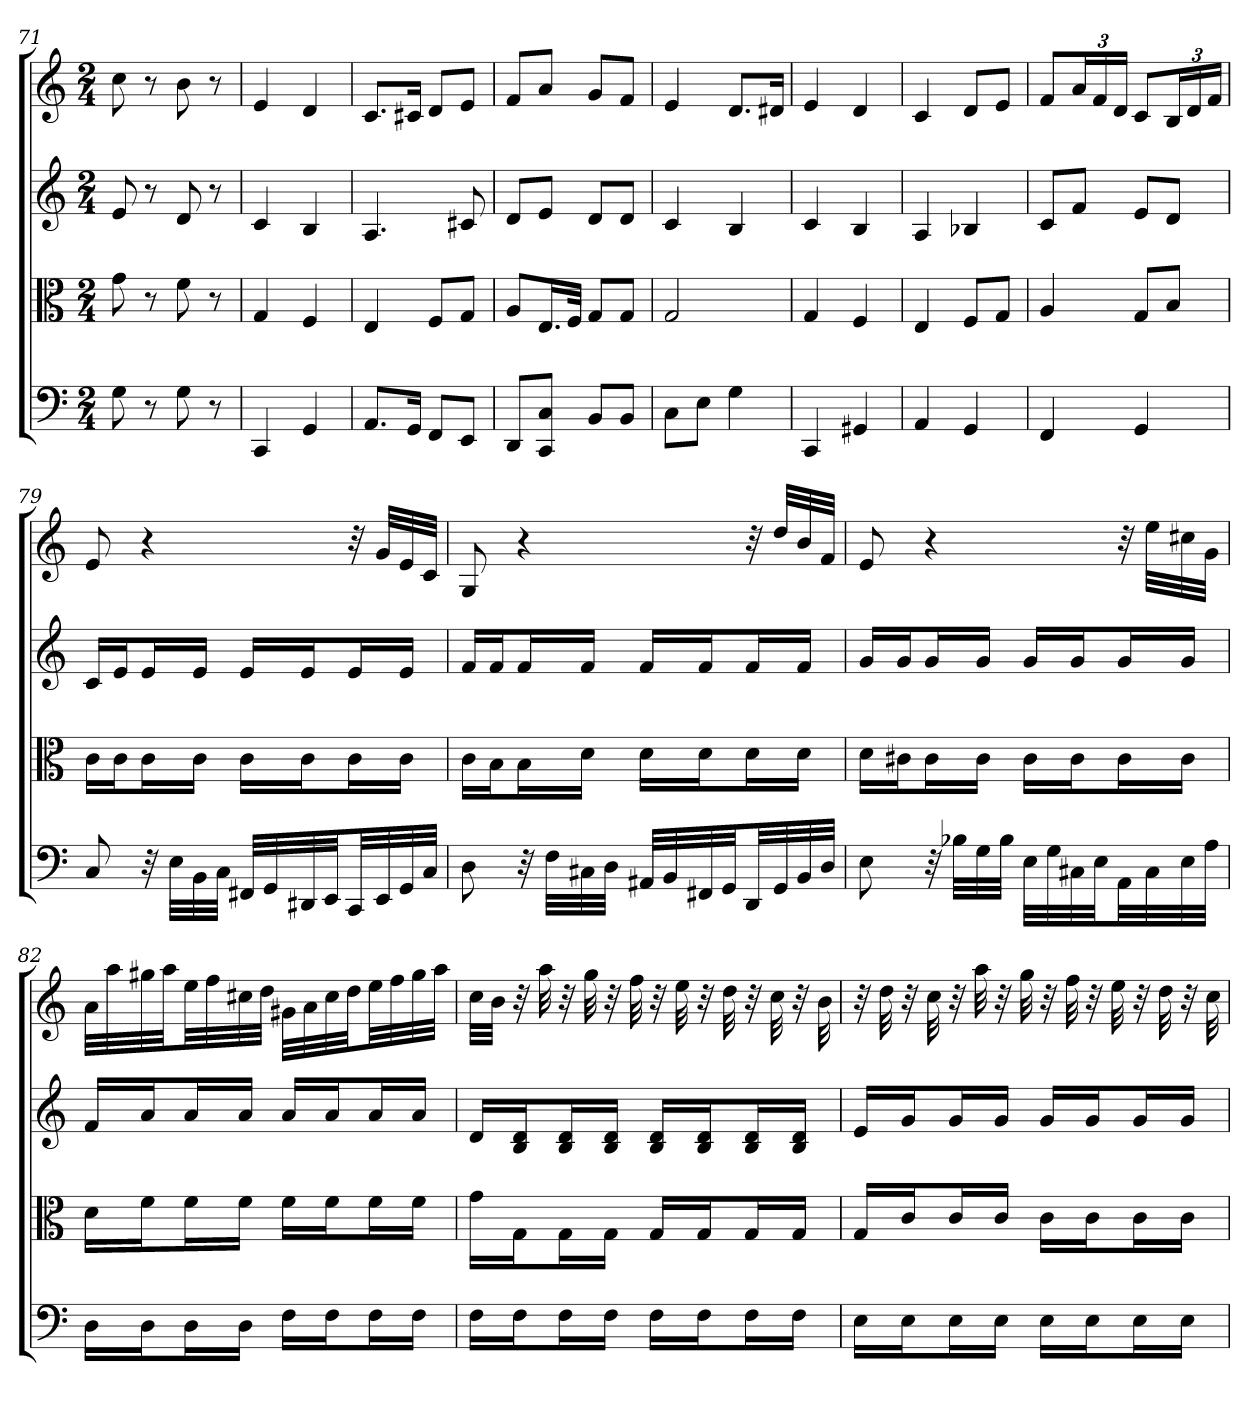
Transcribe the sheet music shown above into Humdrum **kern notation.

**kern	**kern	**kern	**kern
*part4	*part3	*part2	*part1
*staff4	*staff3	*staff2	*staff1
*clefF4	*clefC3	*	*
*k[]	*k[]	*k[]	*k[]
*C:	*C:	*C:	*C:
*M2/4	*M2/4	*M2/4	*M2/4
=71	=71	=71	=71
8G	8g	8e	8cc
8r	8r	8r	8r
8G	8f	8d	8b
8r	8r	8r	8r
=72	=72	=72	=72
4CC	4G	4c	4e
4GG	4F	4B	4d
=73	=73	=73	=73
8.AA/L	4E	4.A	8.cL
16GG/Jk	.	.	16c#XJk
8FF/L	8F/L	.	8dL
8EE/J	8G/J	8c#X	8eJ
=74	=74	=74	=74
8DD/L	8A/L	8dL	8fL
8CC/ 8C/J	16.E/L	8eJ	8aJ
.	32F/JJk	.	.
8BB/L	8G/L	8dL	8gL
8BB/J	8G/J	8dJ	8fJ
=75	=75	=75	=75
8C\L	2G	4c	4e
8E\J	.	.	.
4G	.	4B	8.dL
.	.	.	16d#XJk
=76	=76	=76	=76
4CC	4G	4c	4e
4GG#X	4F	4B	4d
=77	=77	=77	=77
4AA	4E	4A	4c
4GG	8F/L	4B-X	8dL
.	8G/J	.	8eJ
=78	=78	=78	=78
4FF	4A	8cL	8fL
.	.	8fJ	24aL
.	.	.	24f
.	.	.	24dJJ
4GG	8G/L	8eL	8cL
.	8B/J	8dJ	24BL
.	.	.	24d
.	.	.	24fJJ
=79	=79	=79	=79
8C	16c\LL	16cLL	8e
.	16c\J	16eJ	.
32r	16c\L	16eL	4r
32E\LLL	.	.	.
32BB\	16c\JJ	16eJJ	.
32C\JJJ	.	.	.
32FF#X/LLL	16c\LL	16eLL	.
32GG/	.	.	.
32DD#X/	16c\J	16eJ	.
32EE/JJ	.	.	.
32CC/LL	16c\L	16eL	32r
32EE/	.	.	32gLLL
32GG/	16c\JJ	16eJJ	32e
32C/JJJ	.	.	32cJJJ
=80	=80	=80	=80
8D	16c\LL	16fLL	8G
.	16B\J	16fJ	.
32r	16B\L	16fL	4r
32F\LLL	.	.	.
32C#X\	16d\JJ	16fJJ	.
32D\JJJ	.	.	.
32AA#X/LLL	16d\LL	16fLL	.
32BB/	.	.	.
32FF#X/	16d\J	16fJ	.
32GG/JJ	.	.	.
32DD/LL	16d\L	16fL	32r
32GG/	.	.	32ddLLL
32BB/	16d\JJ	16fJJ	32b
32D/JJJ	.	.	32fJJJ
=81	=81	=81	=81
8E	16d\LL	16gLL	8e
.	16c#X\J	16gJ	.
32r	16c#\L	16gL	4r
32B-X\LLL	.	.	.
32G\	16c#\JJ	16gJJ	.
32B-\JJJ	.	.	.
32E\LLL	16c#\LL	16gLL	.
32G\	.	.	.
32C#X\	16c#\J	16gJ	.
32E\JJ	.	.	.
32AA\LL	16c#\L	16gL	32r
32C#\	.	.	32eeLLL
32E\	16c#\JJ	16gJJ	32cc#X
32A\JJJ	.	.	32gJJJ
=82	=82	=82	=82
16D\LL	16d\LL	16fLL	32aLLL
.	.	.	32aa
16D\J	16f\J	16aJ	32gg#X
.	.	.	32aaJJ
16D\L	16f\L	16aL	32eeLL
.	.	.	32ff
16D\JJ	16f\JJ	16aJJ	32cc#X
.	.	.	32ddJJJ
16F\LL	16f\LL	16aLL	32g#XLLL
.	.	.	32a
16F\J	16f\J	16aJ	32cc#
.	.	.	32ddJJ
16F\L	16f\L	16aL	32eeLL
.	.	.	32ff
16F\JJ	16f\JJ	16aJJ	32gg#
.	.	.	32aaJJJ
=83	=83	=83	=83
16F\LL	16g\LL	16dLL	32ccLLL
.	.	.	32bJJJ
16F\J	16G\J	16B 16dJ	32r
.	.	.	32aa
16F\L	16G\L	16B 16dL	32r
.	.	.	32gg
16F\JJ	16G\JJ	16B 16dJJ	32r
.	.	.	32ff
16F\LL	16G/LL	16B 16dLL	32r
.	.	.	32ee
16F\J	16G/J	16B 16dJ	32r
.	.	.	32dd
16F\L	16G/L	16B 16dL	32r
.	.	.	32cc
16F\JJ	16G/JJ	16B 16dJJ	32r
.	.	.	32b
=84	=84	=84	=84
16E\LL	16G/LL	16eLL	32r
.	.	.	32dd
16E\J	16c/J	16gJ	32r
.	.	.	32cc
16E\L	16c/L	16gL	32r
.	.	.	32aa
16E\JJ	16c/JJ	16gJJ	32r
.	.	.	32gg
16E\LL	16c\LL	16gLL	32r
.	.	.	32ff
16E\J	16c\J	16gJ	32r
.	.	.	32ee
16E\L	16c\L	16gL	32r
.	.	.	32dd
16E\JJ	16c\JJ	16gJJ	32r
.	.	.	32cc
=	=	=	=
*-	*-	*-	*-
